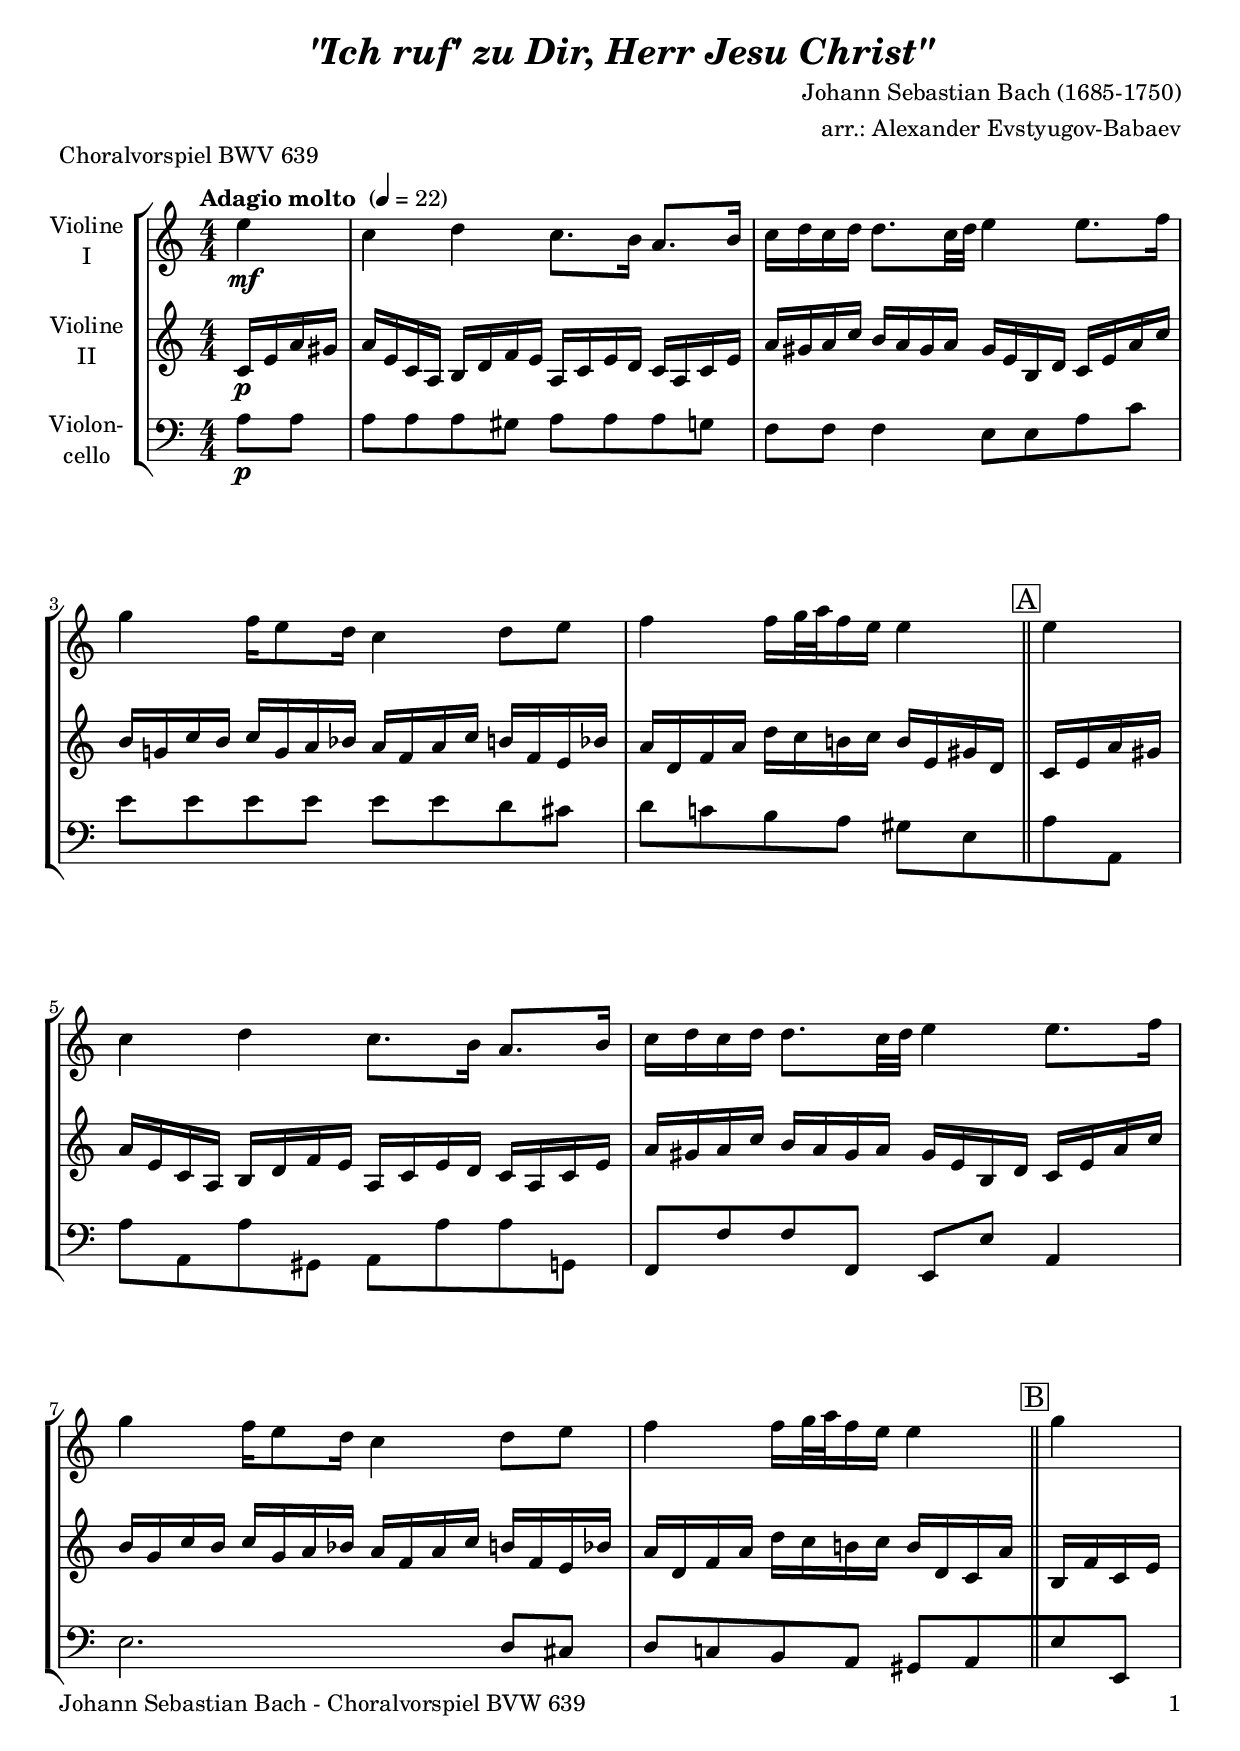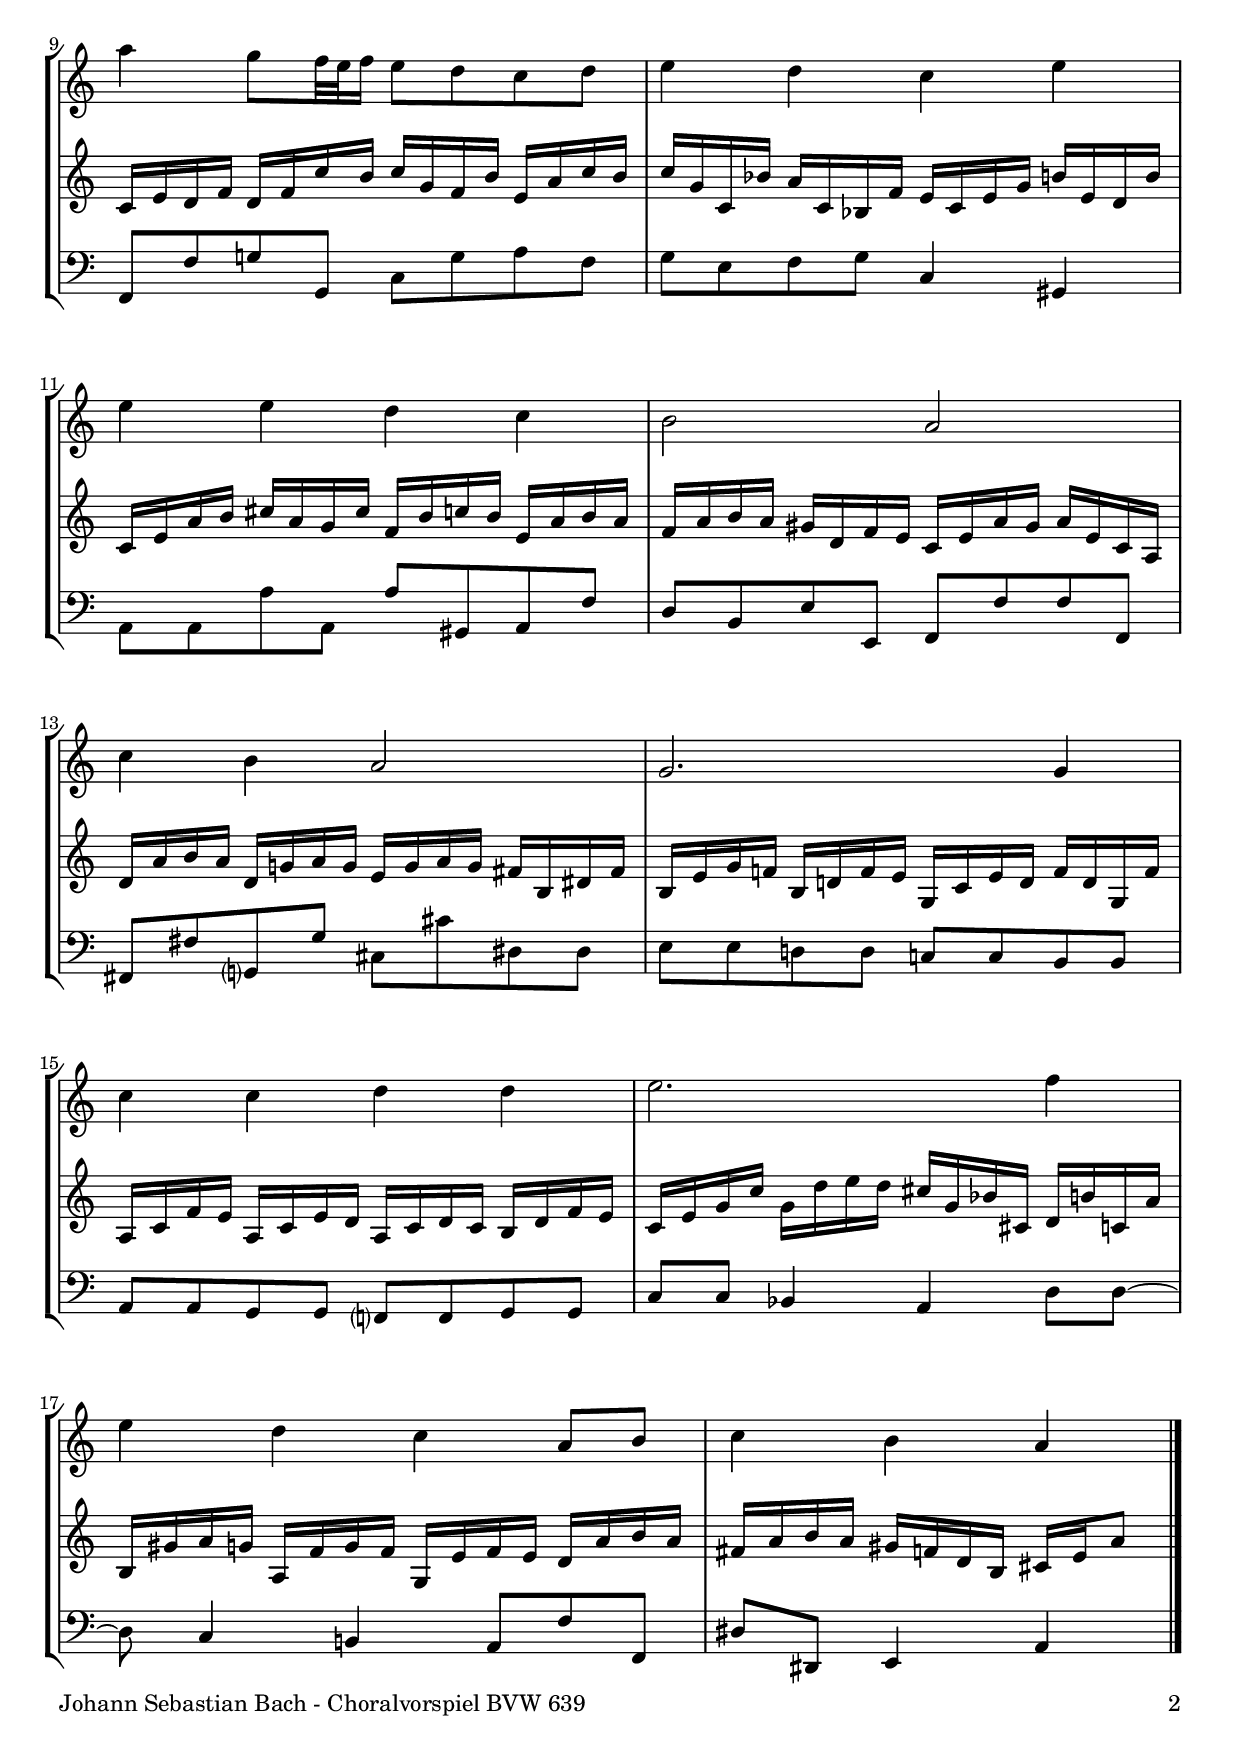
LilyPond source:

\version "2.24.1"
\include "deutsch.ly"

#(set-global-staff-size 20)

\header {
  title     = \markup \bold \italic "\"Ich ruf' zu Dir, Herr Jesu Christ\""
  composer  = "Johann Sebastian Bach (1685-1750)"
  arranger  = "arr.: Alexander Evstyugov-Babaev"
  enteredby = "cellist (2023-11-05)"
  piece     = "Choralvorspiel BWV 639"
}

voiceconsts = {
 \key a \minor
 \time 4/4
 \clef "treble"
 \numericTimeSignature
 \compressEmptyMeasures
  % Set default beaming for all staves
%  \set Timing.beamExceptions = #'()
%  \set Timing.baseMoment     = #(ly:make-moment 1 4)
%  \set Timing.beatStructure  = #'(1 1 1)
 \tempo "Adagio molto " 4=22
}

mivl = "violin"
miba = "cello"

boxa = { \bar "||" \mark \markup \box "A" }
boxb = { \bar "||" \mark \markup \box "B" }

va = \relative c'' {
  \voiceconsts

  \partial 4 e4\mf
  c d c8. h16 a8. h16
  c d c d d8. c32 d e4 e8. f16

  g4 f16 e8 d16 c4 d8 e
  f4 f16 g32 a f16 e e4 \boxa e

  c d c8. h16 a8. h16
  c d c d d8. c32 d e4 e8. f16

  g4 f16 e8 d16 c4 d8 e
  f4 f16 g32 a f16 e e4 \boxb g

  a g8 f32 e f16 e8 d c d
  e4 d c e

  e e d c
  h2 a

  c4 h a2
  g2. g4

  c c d d
  e2. f4

  e d c a8 h
  \partial 2. c4 h a \bar "|."
}

vb = \relative c' {
  \voiceconsts

  \partial 4 c16\p e a gis
  a e c a h d f e a, c e d c a c e
  a gis a c h a gis a gis e h d c e a c

  h g! c h c g a b a f a c h f e b'
  a d, f a d c h! c h e, gis d \boxa c e a gis!

  a e c a h d f e a, c e d c a c e
  a gis a c h a gis a gis e h d c e a c

  h g c h c g a b a f a c h f e b'
  a d, f a d c h! c h d, c a' \boxb h, f' c e

  c e d f d f c' h c g f h e, a c h
  c g c, b' a c, b f' e c e g h e, d h'

  c, e a h cis a g cis f, h c h e, a h a
  f a h a gis d f e c e a gis a e c a

  d a' h a d, g! a g e g a g fis h, dis fis
  h, e g f! h, d! f e g, c e d f d g, f'

  a, c f e a, c e d a c d c h d f e
  c e g c g d' e d cis g b cis, d h' c, a'

  h, gis' a g a, f' g f g, e' f e d a' h a
  \partial 2. fis a h a  gis f d h cis e a8 \bar "|."
}

vc = \relative c' {
  \voiceconsts
  \clef "bass"
  
  \partial 4 a8\p a
  a a a gis a a a g
  f f f4 e8 e a c

  e e e e e e d cis
  d c! h a gis[ e \boxa a a,]

  a' a, a' gis, a a' a g,
  f f' f f, e e' a,4

  e'2.  d8 cis
  d c! h a gis[ a \boxb e' e,]

  f f' g! g, c g' a f
  g e f g c,4 gis

  a8 a a' a, a' gis, a f'
  d h e e, f f' f f,

  fis fis' g,? g' cis, cis' dis, dis
  e e d! d c! c h h

  a a g g f? f g g
  c c b4 a d8 d~

  d c4 h! a8 f' f,
  \partial 2. dis' dis, e4 a \bar "|."
}


music = \new StaffGroup <<
      \new Staff {
        \set Staff.midiInstrument = \mivl
        \set Staff.instrumentName = \markup \center-column { "Violine" "I" }
        \transpose a a { \va }
      }
      
      \new Staff {
        \set Staff.midiInstrument = \mivl
        \set Staff.instrumentName = \markup \center-column { "Violine" "II" }
        \transpose a a { \vb }
      }
      
      \new Staff {
        \set Staff.midiInstrument = \miba
        \set Staff.instrumentName = \markup \center-column { "Violon-" "cello" }
        \transpose a a { \vc }
      }
>>

\book {
  \paper {
    print-page-number = ##t
    print-first-page-number = ##t
    ragged-last-bottom = ##f
    oddHeaderMarkup = \markup \null
    evenHeaderMarkup = \markup \null
    oddFooterMarkup = \markup {
      \fill-line {
        \if \should-print-page-number
        "Johann Sebastian Bach - Choralvorspiel BVW 639" \fromproperty #'page:page-number-string
      }
    }
    evenFooterMarkup = \oddFooterMarkup
  } \score {
    \music
    \layout {}
  }

  \score {
    \unfoldRepeats \music

    \midi {
      \context {
        \Score
      }
    }
  }
}